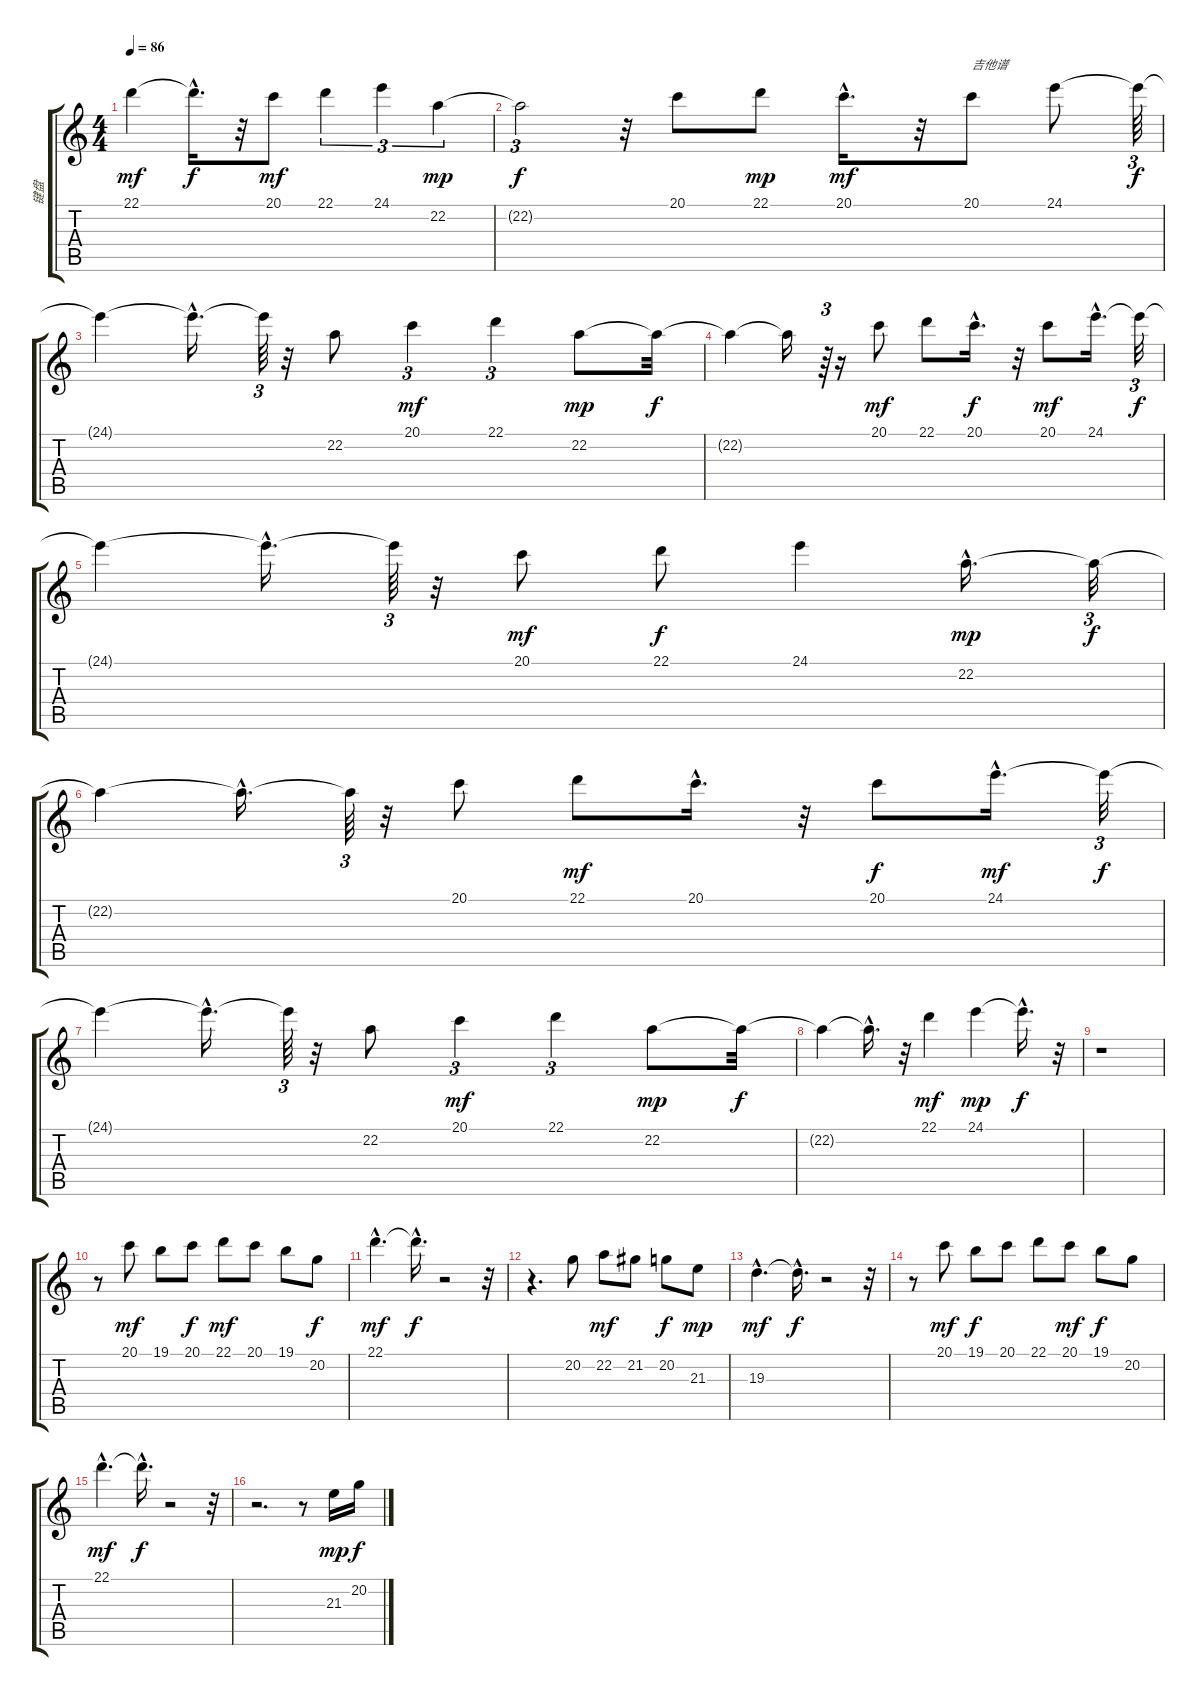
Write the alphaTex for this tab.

\track ("键盘" "键盘") {instrument brightacousticpiano}
\staff {score tabs}
\tuning (E4 B3 G3 D3 A2 E2) {hide}
\ts (4 4)
\tempo 86
\clef g2
\ks c
22.1.4{dy mf} 22.1{hac t}.16{d dy f} r.32 20.1.8{dy mf} 22.1.4{tu (3 2)} 24.1.4{tu (3 2)} 22.2.4{tu (3 2) dy mp} |
22.2{t}.2{tu (3 2) dy f} r.32 20.1.8 22.1.8{dy mp} 20.1{hac}.16{d dy mf} r.32 20.1.8{txt "吉他谱"} 24.1.8 24.1{t}.64{tu (3 2) dy f} |
24.1{t}.4 24.1{hac t}.16{d} 24.1{t}.64{tu (3 2)} r.32 22.2.8 20.1.4{tu (3 2) dy mf} 22.1.4{tu (3 2)} 22.2.8{dy mp} 22.2{t}.32{dy f} |
22.2{t}.4 22.2{t}.16 r.64{tu (3 2)} r.16 20.1.8{dy mf} 22.1.8 20.1{hac}.16{d dy f} r.32 20.1.8{dy mf} 24.1{hac}.16{d} 24.1{t}.32{tu (3 2) dy f} |
24.1{t}.4 24.1{hac t}.16{d} 24.1{t}.64{tu (3 2)} r.32 20.1.8{dy mf} 22.1.8{dy f} 24.1.4 22.2{hac}.16{d dy mp} 22.2{t}.32{tu (3 2) dy f} |
22.2{t}.4 22.2{hac t}.16{d} 22.2{t}.64{tu (3 2)} r.32 20.1.8 22.1.8{dy mf} 20.1{hac}.16{d} r.32 20.1.8{dy f} 24.1{hac}.16{d dy mf} 24.1{t}.32{tu (3 2) dy f} |
24.1{t}.4 24.1{hac t}.16{d} 24.1{t}.64{tu (3 2)} r.32 22.2.8 20.1.4{tu (3 2) dy mf} 22.1.4{tu (3 2)} 22.2.8{dy mp} 22.2{t}.32{dy f} |
22.2{t}.4 22.2{hac t}.16{d} r.32 22.1.4{dy mf} 24.1.4{dy mp} 24.1{hac t}.16{d dy f} r.32 |
r.1 |
r.8 20.1.8{dy mf} 19.1.8 20.1.8{dy f} 22.1.8{dy mf} 20.1.8 19.1.8 20.2.8{dy f} |
22.1{hac}.4{d dy mf} 22.1{hac t}.16{d dy f} r.2 r.32 |
r.4{d} 20.2.8 22.2.8{dy mf} 21.2.8 20.2.8{dy f} 21.3.8{dy mp} |
19.3{hac}.4{d dy mf} 19.3{hac t}.16{d dy f} r.2 r.32 |
r.8 20.1.8{dy mf} 19.1.8{dy f} 20.1.8 22.1.8 20.1.8{dy mf} 19.1.8{dy f} 20.2.8 |
22.1{hac}.4{d dy mf} 22.1{hac t}.16{d dy f} r.2 r.32 |
r.2{d} r.8 21.3.16{dy mp} 20.2.16{dy f}
